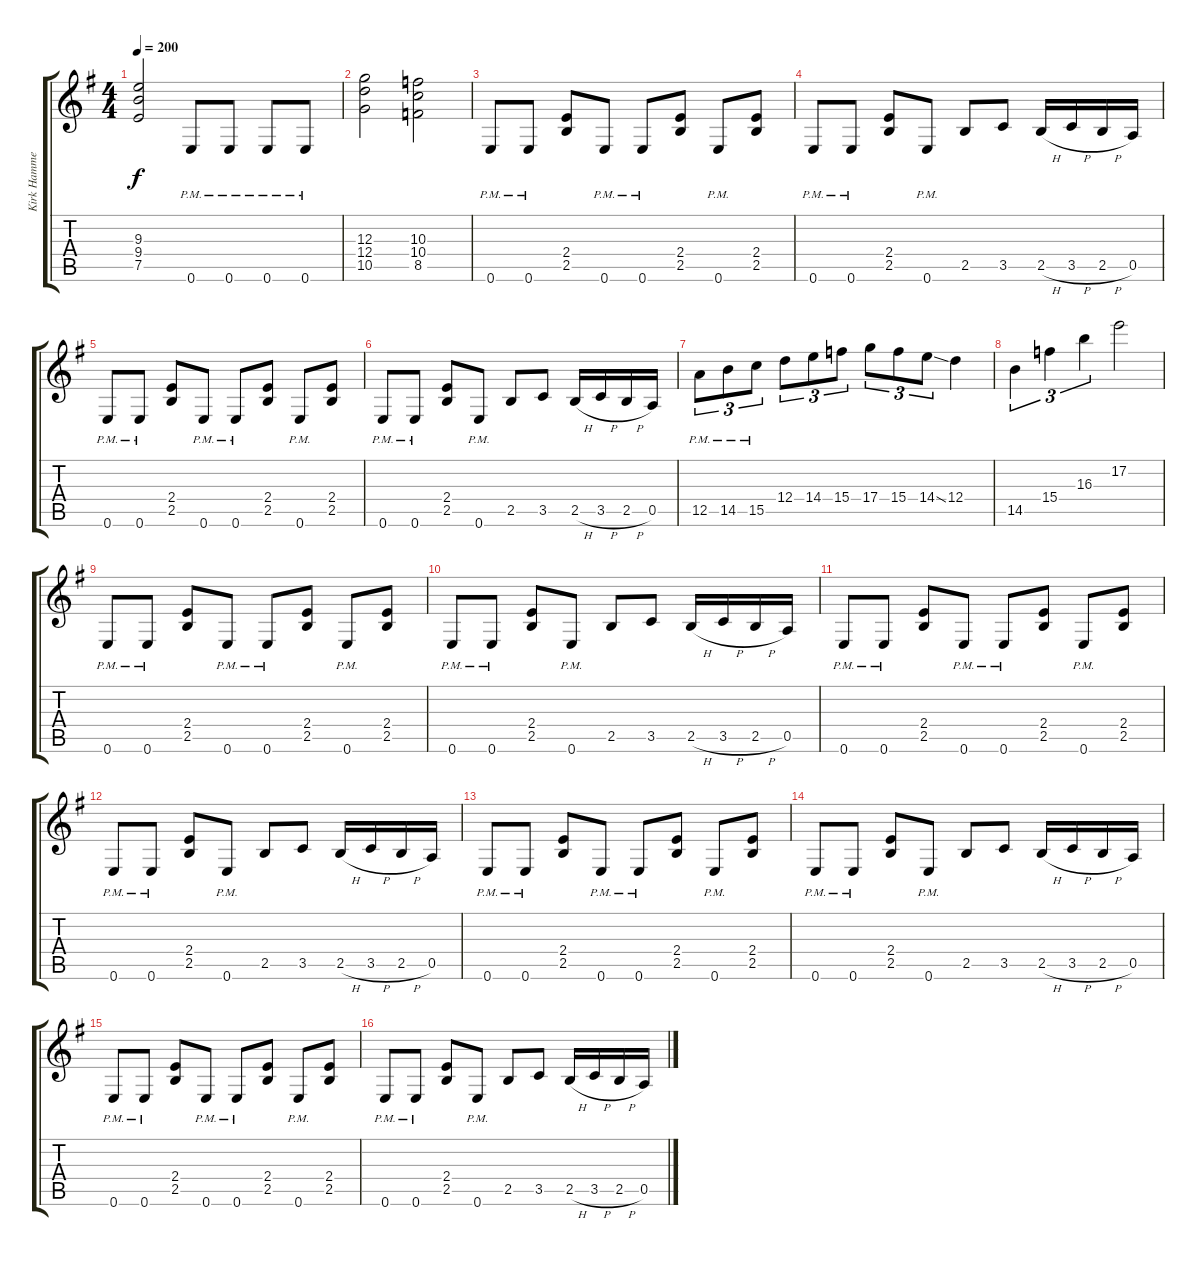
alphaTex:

\track ("Kirk Hammett" "Kirk Hamme") {instrument overdrivenguitar}
\staff {score tabs}
\tuning (E4 B3 G3 D3 A2 E2) {hide}
\ts (4 4)
\tempo 200
\clef g2
\ks g
(9.3 9.4 7.5).2{dy f} 0.6{pm}.8 0.6{pm}.8 0.6{pm}.8 0.6{pm}.8 |
(12.3 12.4 10.5).2 (10.3 10.4 8.5).2 |
0.6{pm}.8 0.6{pm}.8 (2.4 2.5).8 0.6{pm}.8 0.6{pm}.8 (2.4 2.5).8 0.6{pm}.8 (2.4 2.5).8 |
0.6{pm}.8 0.6{pm}.8 (2.4 2.5).8 0.6{pm}.8 2.5.8 3.5.8 2.5{h}.16 3.5{h}.16 2.5{h}.16 0.5.16 |
0.6{pm}.8 0.6{pm}.8 (2.4 2.5).8 0.6{pm}.8 0.6{pm}.8 (2.4 2.5).8 0.6{pm}.8 (2.4 2.5).8 |
0.6{pm}.8 0.6{pm}.8 (2.4 2.5).8 0.6{pm}.8 2.5.8 3.5.8 2.5{h}.16 3.5{h}.16 2.5{h}.16 0.5.16 |
12.5{pm}.8{tu (3 2)} 14.5{pm}.8{tu (3 2)} 15.5{pm}.8{tu (3 2)} 12.4.8{tu (3 2)} 14.4.8{tu (3 2)} 15.4.8{tu (3 2)} 17.4.8{tu (3 2)} 15.4.8{tu (3 2)} 14.4{ss}.8{tu (3 2)} 12.4.4 |
14.5.4{tu (3 2)} 15.4.4{tu (3 2)} 16.3.4{tu (3 2)} 17.2.2 |
0.6{pm}.8 0.6{pm}.8 (2.4 2.5).8 0.6{pm}.8 0.6{pm}.8 (2.4 2.5).8 0.6{pm}.8 (2.4 2.5).8 |
0.6{pm}.8 0.6{pm}.8 (2.4 2.5).8 0.6{pm}.8 2.5.8 3.5.8 2.5{h}.16 3.5{h}.16 2.5{h}.16 0.5.16 |
0.6{pm}.8 0.6{pm}.8 (2.4 2.5).8 0.6{pm}.8 0.6{pm}.8 (2.4 2.5).8 0.6{pm}.8 (2.4 2.5).8 |
0.6{pm}.8 0.6{pm}.8 (2.4 2.5).8 0.6{pm}.8 2.5.8 3.5.8 2.5{h}.16 3.5{h}.16 2.5{h}.16 0.5.16 |
0.6{pm}.8 0.6{pm}.8 (2.4 2.5).8 0.6{pm}.8 0.6{pm}.8 (2.4 2.5).8 0.6{pm}.8 (2.4 2.5).8 |
0.6{pm}.8 0.6{pm}.8 (2.4 2.5).8 0.6{pm}.8 2.5.8 3.5.8 2.5{h}.16 3.5{h}.16 2.5{h}.16 0.5.16 |
0.6{pm}.8 0.6{pm}.8 (2.4 2.5).8 0.6{pm}.8 0.6{pm}.8 (2.4 2.5).8 0.6{pm}.8 (2.4 2.5).8 |
0.6{pm}.8 0.6{pm}.8 (2.4 2.5).8 0.6{pm}.8 2.5.8 3.5.8 2.5{h}.16 3.5{h}.16 2.5{h}.16 0.5.16
